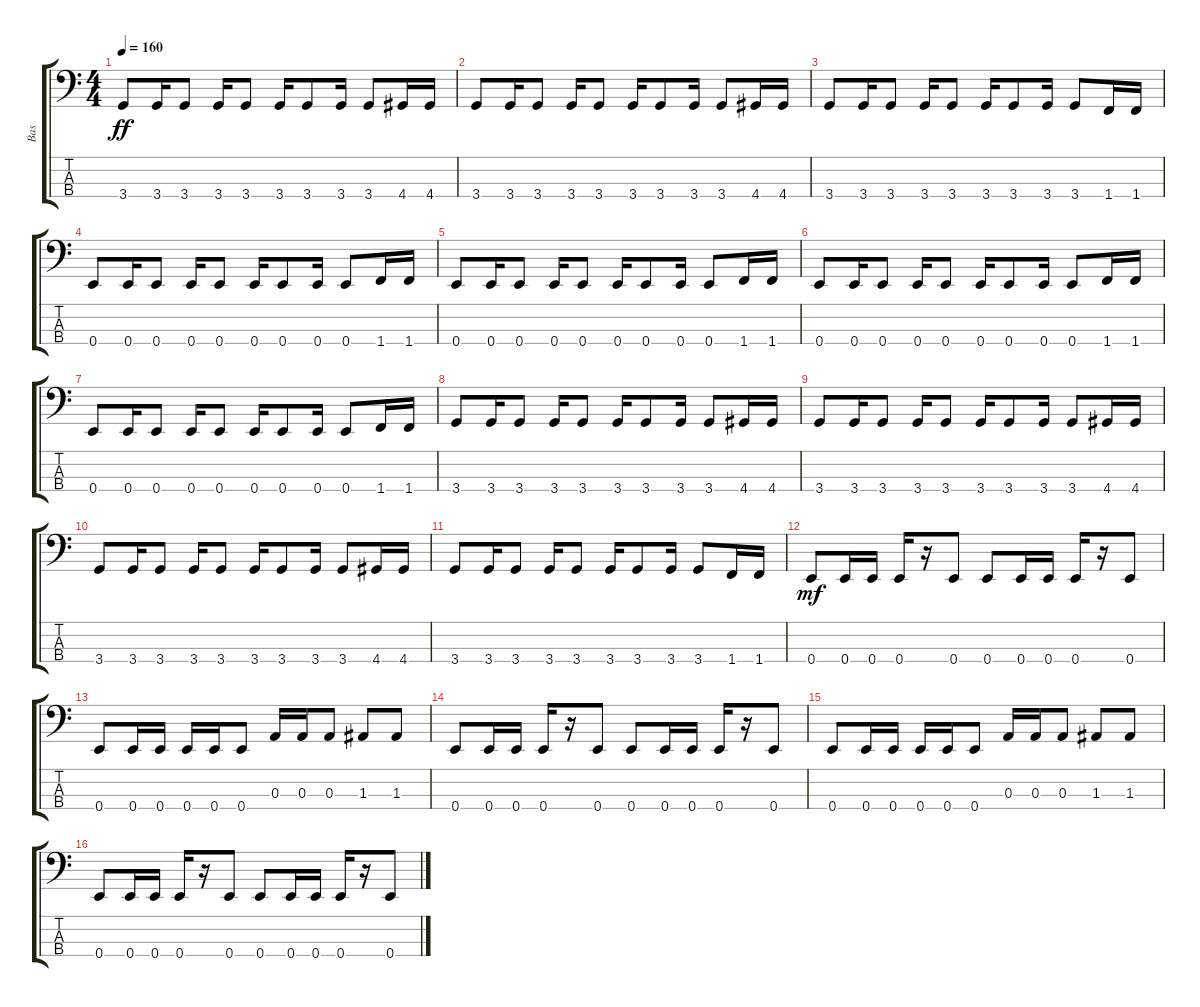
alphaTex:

\track ("Bas" "Bas") {instrument electricbassfinger}
\staff {score tabs}
\tuning (G2 D2 A1 E1) {hide}
\ts (4 4)
\tempo 160
\clef f4
\ks c
3.4.8{dy ff} 3.4.16 3.4.8 3.4.16 3.4.8 3.4.16 3.4.8 3.4.16 3.4.8 4.4.16 4.4.16 |
3.4.8 3.4.16 3.4.8 3.4.16 3.4.8 3.4.16 3.4.8 3.4.16 3.4.8 4.4.16 4.4.16 |
3.4.8 3.4.16 3.4.8 3.4.16 3.4.8 3.4.16 3.4.8 3.4.16 3.4.8 1.4.16 1.4.16 |
0.4.8 0.4.16 0.4.8 0.4.16 0.4.8 0.4.16 0.4.8 0.4.16 0.4.8 1.4.16 1.4.16 |
0.4.8 0.4.16 0.4.8 0.4.16 0.4.8 0.4.16 0.4.8 0.4.16 0.4.8 1.4.16 1.4.16 |
0.4.8 0.4.16 0.4.8 0.4.16 0.4.8 0.4.16 0.4.8 0.4.16 0.4.8 1.4.16 1.4.16 |
0.4.8 0.4.16 0.4.8 0.4.16 0.4.8 0.4.16 0.4.8 0.4.16 0.4.8 1.4.16 1.4.16 |
3.4.8 3.4.16 3.4.8 3.4.16 3.4.8 3.4.16 3.4.8 3.4.16 3.4.8 4.4.16 4.4.16 |
3.4.8 3.4.16 3.4.8 3.4.16 3.4.8 3.4.16 3.4.8 3.4.16 3.4.8 4.4.16 4.4.16 |
3.4.8 3.4.16 3.4.8 3.4.16 3.4.8 3.4.16 3.4.8 3.4.16 3.4.8 4.4.16 4.4.16 |
3.4.8 3.4.16 3.4.8 3.4.16 3.4.8 3.4.16 3.4.8 3.4.16 3.4.8 1.4.16 1.4.16 |
0.4.8{dy mf volume 13} 0.4.16 0.4.16 0.4.16 r.16 0.4.8 0.4.8 0.4.16 0.4.16 0.4.16 r.16 0.4.8 |
0.4.8 0.4.16 0.4.16 0.4.16 0.4.16 0.4.8 0.3.16 0.3.16 0.3.8 1.3.8 1.3.8 |
0.4.8 0.4.16 0.4.16 0.4.16 r.16 0.4.8 0.4.8 0.4.16 0.4.16 0.4.16 r.16 0.4.8 |
0.4.8 0.4.16 0.4.16 0.4.16 0.4.16 0.4.8 0.3.16 0.3.16 0.3.8 1.3.8 1.3.8 |
0.4.8 0.4.16 0.4.16 0.4.16 r.16 0.4.8 0.4.8 0.4.16 0.4.16 0.4.16 r.16 0.4.8
